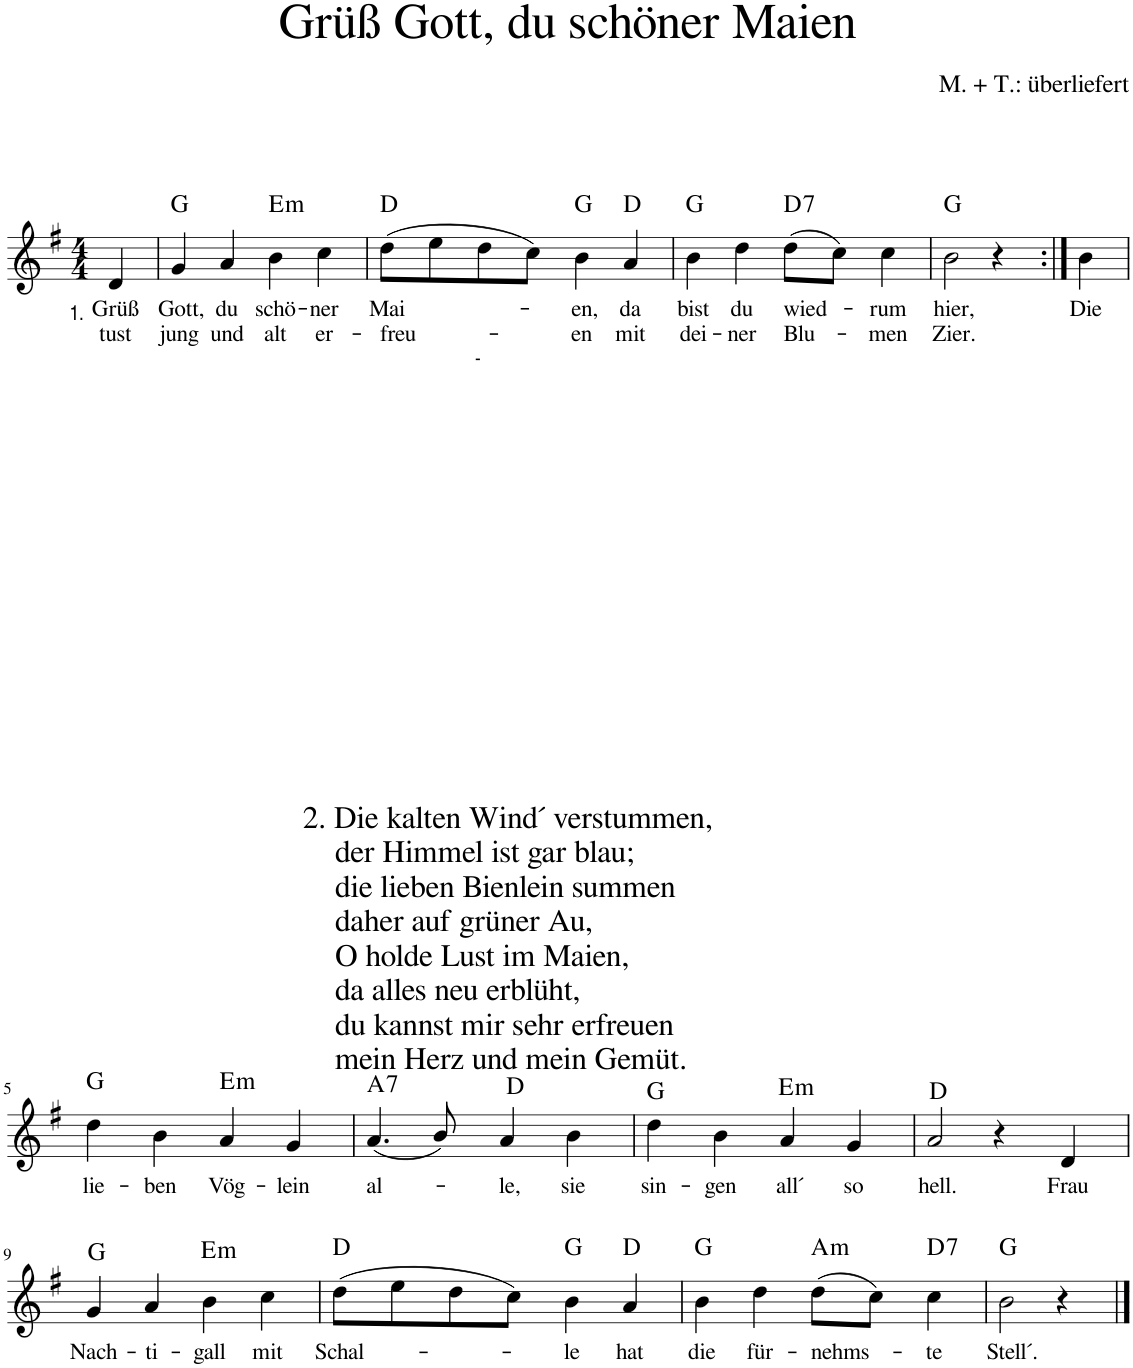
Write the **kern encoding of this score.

**kern	**text	**text	**harte
*part1	*part1	*part1	*part1
*staff1	*staff1	*staff1	*
*I"unbenannt1	*	*	*
*clefG2	*	*	*
*k[f#]	*	*	*
*M4/4	*	*	*
=1	=1	=1	=1
!LO:TX:b:t=1.	!	!	!
!LO:TX:b:t=2. Die kalten Wind´ verstummen,	!	!	!
!LO:TX:b:t=der Himmel ist gar blau;	!	!	!
!LO:TX:b:t=die lieben Bienlein summen	!	!	!
!LO:TX:b:t=daher auf grüner Au,	!	!	!
!LO:TX:b:t=O holde Lust im Maien,	!	!	!
!LO:TX:b:t=da alles neu erblüht,	!	!	!
!LO:TX:b:t=du kannst mir sehr erfreuen	!	!	!
!LO:TX:b:t=mein Herz und mein Gemüt.	!	!	!
!	!LO:LY:b	!LO:LY:b	!
4d/	Grüß	tust	.
=2	=2	=2	=2
!	!LO:LY:b	!LO:LY:b	!
4g/	Gott,	jung	G:maj
!	!LO:LY:b	!LO:LY:b	!
4a/	du	und	.
!	!LO:LY:b	!LO:LY:b	!LO:H:kt=m
4b\	schö-	alt	E:min
!	!LO:LY:b	!LO:LY:b	!
4cc\	ner	er-	.
=3	=3	=3	=3
!	!LO:LY:b	!LO:LY:b	!
(8dd\L	Mai	-freu-	D:maj
8ee\	.	.	.
8dd\	.	.	.
8cc\J)	.	.	.
!	!LO:LY:b	!LO:LY:b	!
4b\	en,	-en	G:maj
!	!LO:LY:b	!LO:LY:b	!
4a/	da	mit	D:maj
=4	=4	=4	=4
!	!LO:LY:b	!LO:LY:b	!
4b\	bist	dei-	G:maj
!	!LO:LY:b	!LO:LY:b	!
4dd\	du	-ner	.
!	!LO:LY:b	!LO:LY:b	!LO:H:kt=7
(8dd\L	wied-	Blu-	D:7
8cc\J)	.	.	.
!	!LO:LY:b	!LO:LY:b	!
4cc\	rum	-men	.
=5	=5	=5	=5
!	!LO:LY:b	!LO:LY:b	!
2b\	hier,	Zier.	G:maj
4r	.	.	.
=6:|!	=6:|!	=6:|!	=6:|!
!	!LO:LY:b	!	!
4b\	Die	.	.
!!LO:LB:g=z
=5	=5	=5	=5
!	!LO:LY:b	!	!
4dd\	lie-	.	G:maj
!	!LO:LY:b	!	!
4b\	ben	.	.
!	!LO:LY:b	!	!LO:H:kt=m
4a/	Vög-	.	E:min
!	!LO:LY:b	!	!
4g/	lein	.	.
=6	=6	=6	=6
!	!LO:LY:b	!	!LO:H:kt=7
(4.a/	al-	.	A:7
8b/)	.	.	.
!	!LO:LY:b	!	!
4a/	le,	.	D:maj
!	!LO:LY:b	!	!
4b\	sie	.	.
=7	=7	=7	=7
!	!LO:LY:b	!	!
4dd\	sin-	.	G:maj
!	!LO:LY:b	!	!
4b\	gen	.	.
!	!LO:LY:b	!	!LO:H:kt=m
4a/	all´	.	E:min
!	!LO:LY:b	!	!
4g/	so	.	.
=8	=8	=8	=8
!	!LO:LY:b	!	!
2a/	hell.	.	D:maj
4r	.	.	.
!	!LO:LY:b	!	!
4d/	Frau	.	.
!!LO:LB:g=z
=9	=9	=9	=9
!	!LO:LY:b	!	!
4g/	Nach-	.	G:maj
!	!LO:LY:b	!	!
4a/	ti-	.	.
!	!LO:LY:b	!	!LO:H:kt=m
4b\	gall	.	E:min
!	!LO:LY:b	!	!
4cc\	mit	.	.
=10	=10	=10	=10
!	!LO:LY:b	!	!
(8dd\L	Schal	.	D:maj
8ee\	.	.	.
8dd\	.	.	.
8cc\J)	.	.	.
!	!LO:LY:b	!	!
4b\	le	.	G:maj
!	!LO:LY:b	!	!
4a/	hat	.	D:maj
=11	=11	=11	=11
!	!LO:LY:b	!	!
4b\	die	.	G:maj
!	!LO:LY:b	!	!
4dd\	für-	.	.
!	!LO:LY:b	!	!LO:H:kt=m
(8dd\L	nehms-	.	A:min
8cc\J)	.	.	.
!	!LO:LY:b	!	!LO:H:kt=7
4cc\	te	.	D:7
=12	=12	=12	=12
!	!LO:LY:b	!	!
2b\	Stell´.	.	G:maj
4r	.	.	.
==	==	==	==
*-	*-	*-	*-
